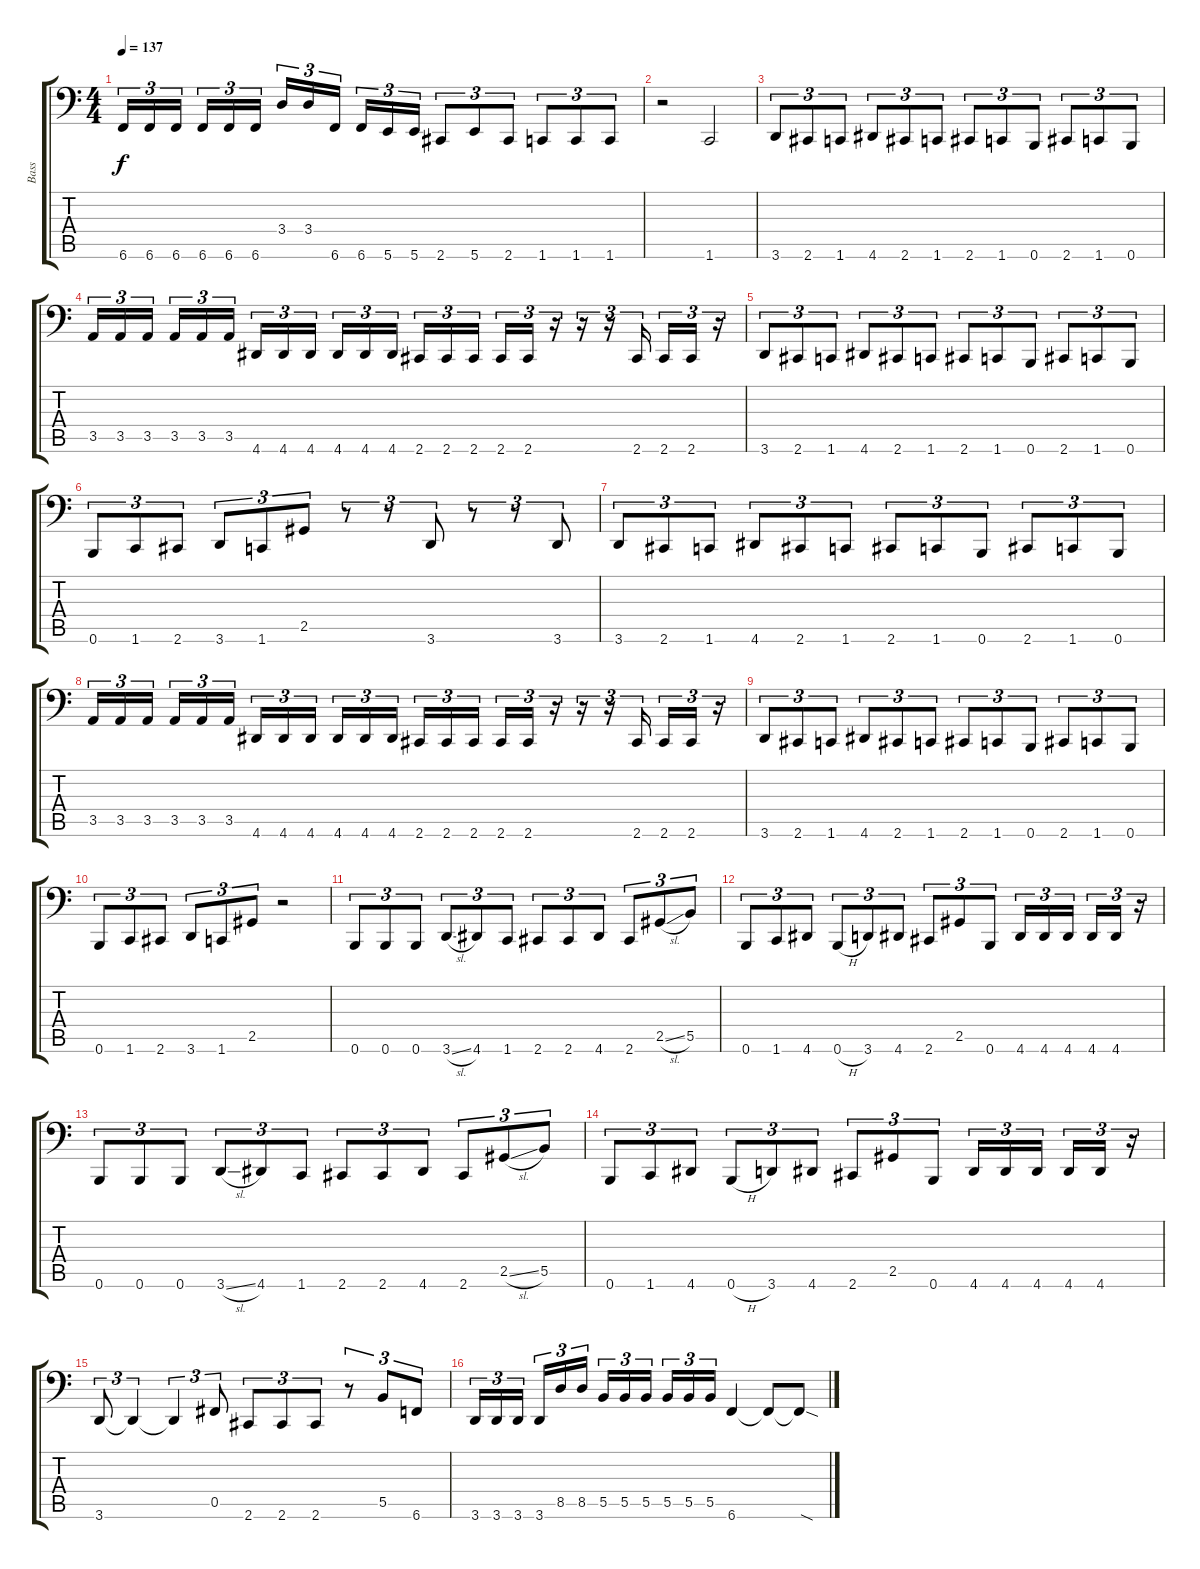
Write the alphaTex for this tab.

\track ("Bass" "Bass") {instrument electricbassfinger}
\staff {score tabs}
\tuning (Db3 Ab2 E2 B1 Gb1 B0) {hide}
\ts (4 4)
\tempo 137
\clef f4
\ks c
6.6.16{tu (3 2) dy f} 6.6.16{tu (3 2)} 6.6.16{tu (3 2) beam splitsecondary} 6.6.16{tu (3 2)} 6.6.16{tu (3 2)} 6.6.16{tu (3 2)} 3.4.16{tu (3 2)} 3.4.16{tu (3 2)} 6.6.16{tu (3 2) beam splitsecondary} 6.6.16{tu (3 2)} 5.6.16{tu (3 2)} 5.6.16{tu (3 2)} 2.6.8{tu (3 2)} 5.6.8{tu (3 2)} 2.6.8{tu (3 2)} 1.6.8{tu (3 2)} 1.6.8{tu (3 2)} 1.6.8{tu (3 2)} |
r.2{volume 0} 1.6.2{volume 15} |
3.6.8{tu (3 2)} 2.6.8{tu (3 2)} 1.6.8{tu (3 2)} 4.6.8{tu (3 2)} 2.6.8{tu (3 2)} 1.6.8{tu (3 2)} 2.6.8{tu (3 2)} 1.6.8{tu (3 2)} 0.6.8{tu (3 2)} 2.6.8{tu (3 2)} 1.6.8{tu (3 2)} 0.6.8{tu (3 2)} |
3.5.16{tu (3 2)} 3.5.16{tu (3 2)} 3.5.16{tu (3 2) beam splitsecondary} 3.5.16{tu (3 2)} 3.5.16{tu (3 2)} 3.5.16{tu (3 2)} 4.6.16{tu (3 2)} 4.6.16{tu (3 2)} 4.6.16{tu (3 2) beam splitsecondary} 4.6.16{tu (3 2)} 4.6.16{tu (3 2)} 4.6.16{tu (3 2)} 2.6.16{tu (3 2)} 2.6.16{tu (3 2)} 2.6.16{tu (3 2) beam splitsecondary} 2.6.16{tu (3 2)} 2.6.16{tu (3 2)} r.16{tu (3 2)} r.16{tu (3 2)} r.16{tu (3 2)} 2.6.16{tu (3 2) beam splitsecondary} 2.6.16{tu (3 2)} 2.6.16{tu (3 2)} r.16{tu (3 2)} |
3.6.8{tu (3 2)} 2.6.8{tu (3 2)} 1.6.8{tu (3 2)} 4.6.8{tu (3 2)} 2.6.8{tu (3 2)} 1.6.8{tu (3 2)} 2.6.8{tu (3 2)} 1.6.8{tu (3 2)} 0.6.8{tu (3 2)} 2.6.8{tu (3 2)} 1.6.8{tu (3 2)} 0.6.8{tu (3 2)} |
0.6.8{tu (3 2)} 1.6.8{tu (3 2)} 2.6.8{tu (3 2)} 3.6.8{tu (3 2)} 1.6.8{tu (3 2)} 2.5.8{tu (3 2)} r.8{tu (3 2)} r.8{tu (3 2)} 3.6.8{tu (3 2)} r.8{tu (3 2)} r.8{tu (3 2)} 3.6.8{tu (3 2)} |
3.6.8{tu (3 2)} 2.6.8{tu (3 2)} 1.6.8{tu (3 2)} 4.6.8{tu (3 2)} 2.6.8{tu (3 2)} 1.6.8{tu (3 2)} 2.6.8{tu (3 2)} 1.6.8{tu (3 2)} 0.6.8{tu (3 2)} 2.6.8{tu (3 2)} 1.6.8{tu (3 2)} 0.6.8{tu (3 2)} |
3.5.16{tu (3 2)} 3.5.16{tu (3 2)} 3.5.16{tu (3 2) beam splitsecondary} 3.5.16{tu (3 2)} 3.5.16{tu (3 2)} 3.5.16{tu (3 2)} 4.6.16{tu (3 2)} 4.6.16{tu (3 2)} 4.6.16{tu (3 2) beam splitsecondary} 4.6.16{tu (3 2)} 4.6.16{tu (3 2)} 4.6.16{tu (3 2)} 2.6.16{tu (3 2)} 2.6.16{tu (3 2)} 2.6.16{tu (3 2) beam splitsecondary} 2.6.16{tu (3 2)} 2.6.16{tu (3 2)} r.16{tu (3 2)} r.16{tu (3 2)} r.16{tu (3 2)} 2.6.16{tu (3 2) beam splitsecondary} 2.6.16{tu (3 2)} 2.6.16{tu (3 2)} r.16{tu (3 2)} |
3.6.8{tu (3 2)} 2.6.8{tu (3 2)} 1.6.8{tu (3 2)} 4.6.8{tu (3 2)} 2.6.8{tu (3 2)} 1.6.8{tu (3 2)} 2.6.8{tu (3 2)} 1.6.8{tu (3 2)} 0.6.8{tu (3 2)} 2.6.8{tu (3 2)} 1.6.8{tu (3 2)} 0.6.8{tu (3 2)} |
0.6.8{tu (3 2)} 1.6.8{tu (3 2)} 2.6.8{tu (3 2)} 3.6.8{tu (3 2)} 1.6.8{tu (3 2)} 2.5.8{tu (3 2)} r.2 |
0.6.8{tu (3 2)} 0.6.8{tu (3 2)} 0.6.8{tu (3 2)} 3.6{sl}.8{tu (3 2)} 4.6.8{tu (3 2)} 1.6.8{tu (3 2)} 2.6.8{tu (3 2)} 2.6.8{tu (3 2)} 4.6.8{tu (3 2)} 2.6.8{tu (3 2)} 2.5{sl}.8{tu (3 2)} 5.5.8{tu (3 2)} |
0.6.8{tu (3 2)} 1.6.8{tu (3 2)} 4.6.8{tu (3 2)} 0.6{h}.8{tu (3 2)} 3.6.8{tu (3 2)} 4.6.8{tu (3 2)} 2.6.8{tu (3 2)} 2.5.8{tu (3 2)} 0.6.8{tu (3 2)} 4.6.16{tu (3 2)} 4.6.16{tu (3 2)} 4.6.16{tu (3 2) beam splitsecondary} 4.6.16{tu (3 2)} 4.6.16{tu (3 2)} r.16{tu (3 2)} |
0.6.8{tu (3 2)} 0.6.8{tu (3 2)} 0.6.8{tu (3 2)} 3.6{sl}.8{tu (3 2)} 4.6.8{tu (3 2)} 1.6.8{tu (3 2)} 2.6.8{tu (3 2)} 2.6.8{tu (3 2)} 4.6.8{tu (3 2)} 2.6.8{tu (3 2)} 2.5{sl}.8{tu (3 2)} 5.5.8{tu (3 2)} |
0.6.8{tu (3 2)} 1.6.8{tu (3 2)} 4.6.8{tu (3 2)} 0.6{h}.8{tu (3 2)} 3.6.8{tu (3 2)} 4.6.8{tu (3 2)} 2.6.8{tu (3 2)} 2.5.8{tu (3 2)} 0.6.8{tu (3 2)} 4.6.16{tu (3 2)} 4.6.16{tu (3 2)} 4.6.16{tu (3 2) beam splitsecondary} 4.6.16{tu (3 2)} 4.6.16{tu (3 2)} r.16{tu (3 2)} |
3.6.8{tu (3 2)} 3.6{t}.4{tu (3 2)} 3.6{t}.4{tu (3 2)} 0.5.8{tu (3 2)} 2.6.8{tu (3 2)} 2.6.8{tu (3 2)} 2.6.8{tu (3 2)} r.8{tu (3 2)} 5.5.8{tu (3 2)} 6.6.8{tu (3 2)} |
3.6.16{tu (3 2)} 3.6.16{tu (3 2)} 3.6.16{tu (3 2) beam splitsecondary} 3.6.16{tu (3 2)} 8.5.16{tu (3 2)} 8.5.16{tu (3 2)} 5.5.16{tu (3 2)} 5.5.16{tu (3 2)} 5.5.16{tu (3 2) beam splitsecondary} 5.5.16{tu (3 2)} 5.5.16{tu (3 2)} 5.5.16{tu (3 2)} 6.6.4 6.6{t}.8 6.6{sod t}.8
